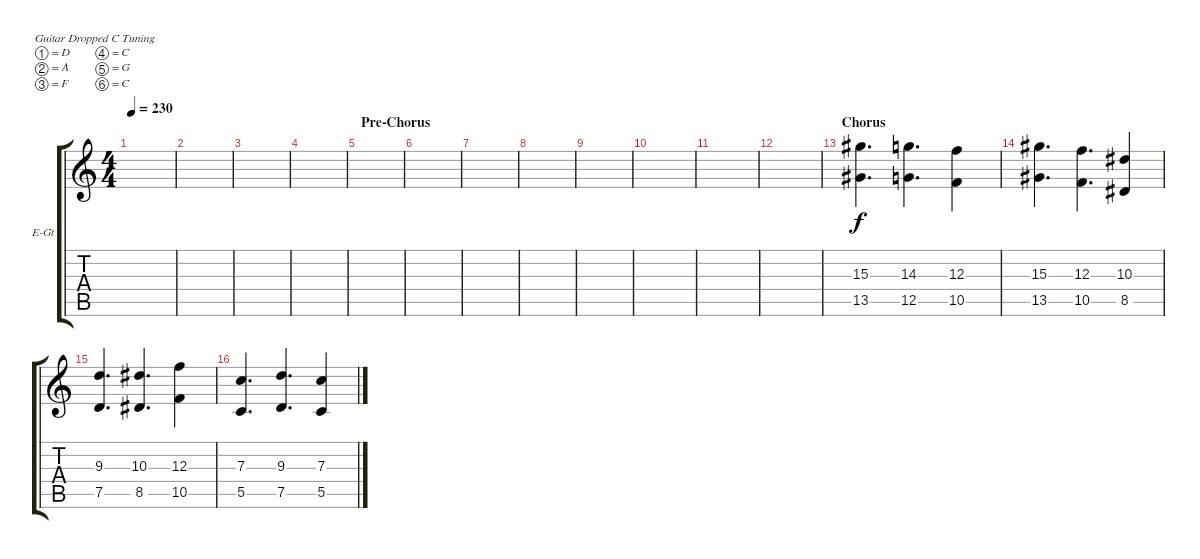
\defaultSystemsLayout 4
\bracketExtendMode groupsimilarinstruments
\firstSystemTrackNameOrientation horizontal
\otherSystemsTrackNameOrientation horizontal
\track ("Electric Guitar" "E-Gt") {instrument distortionguitar}
\staff {score tabs}
\tuning (D4 A3 F3 C3 G2 C2)
\ts (4 4)
\tempo 230
\clef g2
\ks c
|
|
|
|
\section ("" "Pre-Chorus")
|
|
|
|
|
|
|
|
\section ("" "Chorus")
(13.5 15.3).4{d} (12.5 14.3).4{d} (10.5 12.3).4 |
(13.5 15.3).4{d} (10.5 12.3).4{d} (8.5 10.3).4 |
(7.5 9.3).4{d} (8.5 10.3).4{d} (10.5 12.3).4 |
(5.5 7.3).4{d} (7.5 9.3).4{d} (5.5 7.3).4
